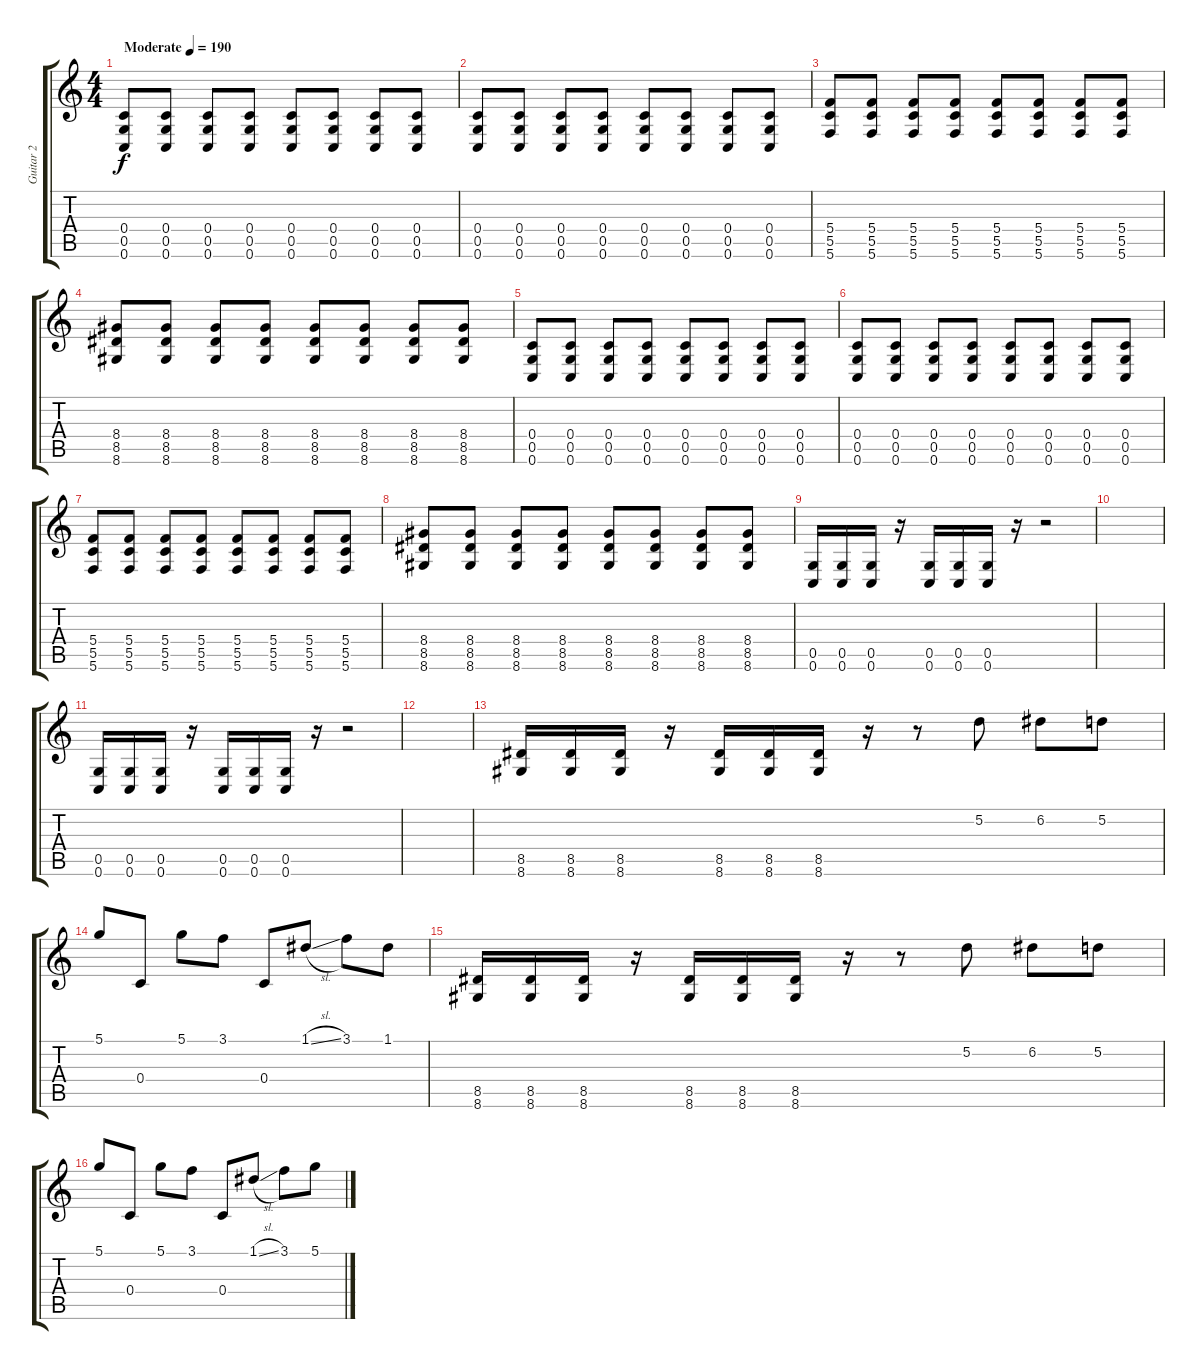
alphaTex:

\track ("Guitar 2" "Guitar 2") {instrument distortionguitar}
\staff {score tabs}
\tuning (D4 A3 F3 C3 G2 C2) {hide}
\ts (4 4)
\tempo (190 "Moderate")
\clef g2
\ks c
(0.4 0.5 0.6).8{dy f instrument distortionguitar} (0.4 0.5 0.6).8 (0.4 0.5 0.6).8 (0.4 0.5 0.6).8 (0.4 0.5 0.6).8 (0.4 0.5 0.6).8 (0.4 0.5 0.6).8 (0.4 0.5 0.6).8 |
(0.4 0.5 0.6).8 (0.4 0.5 0.6).8 (0.4 0.5 0.6).8 (0.4 0.5 0.6).8 (0.4 0.5 0.6).8 (0.4 0.5 0.6).8 (0.4 0.5 0.6).8 (0.4 0.5 0.6).8 |
(5.4 5.5 5.6).8 (5.4 5.5 5.6).8 (5.4 5.5 5.6).8 (5.4 5.5 5.6).8 (5.4 5.5 5.6).8 (5.4 5.5 5.6).8 (5.4 5.5 5.6).8 (5.4 5.5 5.6).8 |
(8.4 8.5 8.6).8 (8.4 8.5 8.6).8 (8.4 8.5 8.6).8 (8.4 8.5 8.6).8 (8.4 8.5 8.6).8 (8.4 8.5 8.6).8 (8.4 8.5 8.6).8 (8.4 8.5 8.6).8 |
(0.4 0.5 0.6).8 (0.4 0.5 0.6).8 (0.4 0.5 0.6).8 (0.4 0.5 0.6).8 (0.4 0.5 0.6).8 (0.4 0.5 0.6).8 (0.4 0.5 0.6).8 (0.4 0.5 0.6).8 |
(0.4 0.5 0.6).8 (0.4 0.5 0.6).8 (0.4 0.5 0.6).8 (0.4 0.5 0.6).8 (0.4 0.5 0.6).8 (0.4 0.5 0.6).8 (0.4 0.5 0.6).8 (0.4 0.5 0.6).8 |
(5.4 5.5 5.6).8 (5.4 5.5 5.6).8 (5.4 5.5 5.6).8 (5.4 5.5 5.6).8 (5.4 5.5 5.6).8 (5.4 5.5 5.6).8 (5.4 5.5 5.6).8 (5.4 5.5 5.6).8 |
(8.4 8.5 8.6).8 (8.4 8.5 8.6).8 (8.4 8.5 8.6).8 (8.4 8.5 8.6).8 (8.4 8.5 8.6).8 (8.4 8.5 8.6).8 (8.4 8.5 8.6).8 (8.4 8.5 8.6).8 |
(0.5 0.6).16 (0.5 0.6).16 (0.5 0.6).16 r.16 (0.5 0.6).16 (0.5 0.6).16 (0.5 0.6).16 r.16 r.2 |
|
(0.5 0.6).16 (0.5 0.6).16 (0.5 0.6).16 r.16 (0.5 0.6).16 (0.5 0.6).16 (0.5 0.6).16 r.16 r.2 |
|
(8.5 8.6).16 (8.5 8.6).16 (8.5 8.6).16 r.16 (8.5 8.6).16 (8.5 8.6).16 (8.5 8.6).16 r.16 r.8 5.2.8 6.2.8 5.2.8 |
5.1.8 0.4.8 5.1.8 3.1.8 0.4.8 1.1{sl}.8 3.1.8 1.1.8 |
(8.5 8.6).16 (8.5 8.6).16 (8.5 8.6).16 r.16 (8.5 8.6).16 (8.5 8.6).16 (8.5 8.6).16 r.16 r.8 5.2.8 6.2.8 5.2.8 |
5.1.8 0.4.8 5.1.8 3.1.8 0.4.8 1.1{sl}.8 3.1.8 5.1.8
